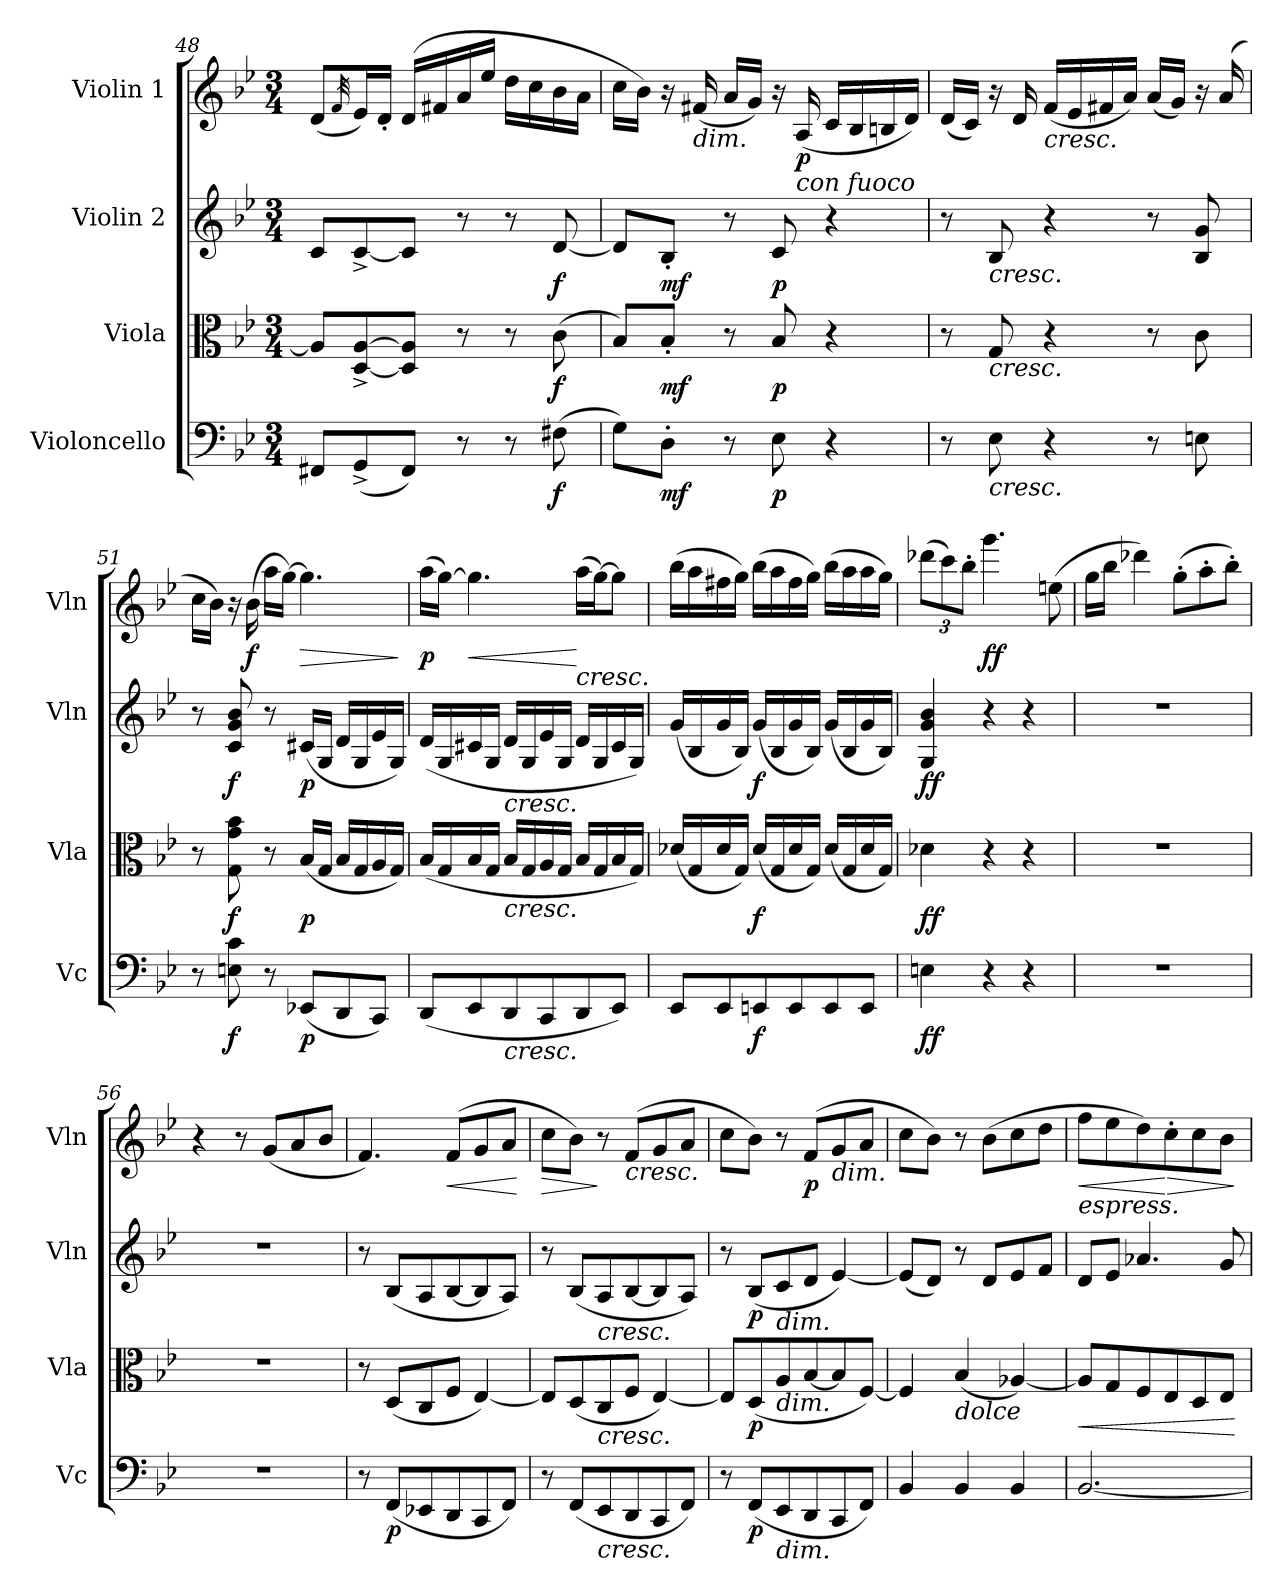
**kern	**dynam	**kern	**dynam	**kern	**dynam	**kern	**dynam
*part4	*part4	*part3	*part3	*part2	*part2	*part1	*part1
*staff4	*staff4	*staff3	*staff3	*staff2	*staff2	*staff1	*staff1
*I"Violoncello	*	*I"Viola	*	*I"Violin 2	*	*I"Violin 1	*
*I'Vc	*	*I'Vla	*	*I'Vln	*	*I'Vln	*
*clefF4	*	*clefC3	*	*clefG2	*	*clefG2	*
*k[b-e-]	*	*k[b-e-]	*	*k[b-e-]	*	*k[b-e-]	*
*M3/4	*	*M3/4	*	*M3/4	*	*M3/4	*
=48	=48	=48	=48	=48	=48	=48	=48
8FF#X/L	.	8A/L]	.	8c/L	.	(8d/L	.
.	.	.	.	.	.	32qf/	.
(8GG^>/	.	[8D/^> [8A/^>	.	[8c^>/	.	16e-/L)	.
.	.	.	.	.	.	16d'/JJ	.
8FF#/J)	.	8D/] 8A/]J	.	8c/J]	.	(16d/LL	.
.	.	.	.	.	.	16f#X/	.
8r	.	8r	.	8r	.	16a/	.
.	.	.	.	.	.	16ee-/JJ	.
8r	.	8r	.	8r	.	16dd\LL	.
.	.	.	.	.	.	16cc\	.
!	!LO:DY:b	!	!LO:DY:b	!	!LO:DY:b	!	!
(8F#X\	f	(8c\	f	[8d/	f	16b-\	.
.	.	.	.	.	.	16a\JJ	.
!!LO:PB:g=z
=49	=49	=49	=49	=49	=49	=49	=49
8G\L)	.	8B-/L)	.	8d/L]	.	16cc\LL	.
.	.	.	.	.	.	16b-\JJ)	.
!	!LO:DY:b	!	!LO:DY:b	!	!LO:DY:b	!	!
8D'\J	mf	8B-'/J	mf	8B-'/J	mf	16r	.
!	!	!	!	!	!	!LO:TX:b:i:t=dim.	!
.	.	.	.	.	.	(16f#X/	.
8r	.	8r	.	8r	.	16a/LL	.
.	.	.	.	.	.	16g/JJ)	.
!	!LO:DY:b	!	!LO:DY:b	!	!LO:DY:b	!	!
8E-\	p	8B-/	p	8c/	p	16r	.
!	!	!	!	!	!	!LO:TX:b:i:t=con fuoco	!
!	!	!	!	!	!	!	!LO:DY:b
.	.	.	.	.	.	(16A/	p
4r	.	4r	.	4r	.	16c/LL	.
.	.	.	.	.	.	16B-/	.
.	.	.	.	.	.	16Bn/	.
.	.	.	.	.	.	16d/JJ)	.
!!LO:LB:g=z
=50	=50	=50	=50	=50	=50	=50	=50
8r	.	8r	.	8r	.	(16d/LL	.
.	.	.	.	.	.	16c/JJ)	.
!	!	!	!	!LO:TX:b:i:t=cresc.	!	!	!
!	!	!LO:TX:b:i:t=cresc.	!	!	!	!	!
!LO:TX:b:i:t=cresc.	!	!	!	!	!	!	!
8E-\	.	8G/	.	8B-/	.	16r	.
.	.	.	.	.	.	16d/	.
!	!	!	!	!	!	!LO:TX:b:i:t=cresc.	!
4r	.	4r	.	4r	.	(16f/LL	.
.	.	.	.	.	.	16e-/	.
.	.	.	.	.	.	16f#X/	.
.	.	.	.	.	.	16a/JJ)	.
8r	.	8r	.	8r	.	(16a/LL	.
.	.	.	.	.	.	16g/JJ)	.
8En\	.	8c\	.	8B-/ 8g/	.	16r	.
.	.	.	.	.	.	(>16a/	.
=51	=51	=51	=51	=51	=51	=51	=51
8r	.	8r	.	8r	.	16cc\LL	.
.	.	.	.	.	.	16b-\JJ)	.
!	!LO:DY:b	!	!LO:DY:b	!	!LO:DY:b	!	!
8En\ 8c\	f	8G\ 8g\ 8b-\	f	8c/ 8g/ 8b-/	f	16r	.
!	!	!	!	!	!	!	!LO:DY:b
.	.	.	.	.	.	(16b-\	f
8r	.	8r	.	8r	.	16aa\LL	.
.	.	.	.	.	.	[16gg\JJ)	.
!	!LO:DY:b	!	!LO:DY:b	!	!LO:DY:b	!	!LO:HP:b
(8EE-X/L	p	(16B-/LL	p	(16c#X/LL	p	4.gg\]	>
.	.	16G/JJ	.	16G/JJ	.	.	.
8DD/	.	16B-/LL	.	16d/LL	.	.	.
.	.	16G/	.	16G/	.	.	.
8CC/J)	.	16A/	.	16e-/	.	.	.
.	.	16G/JJ)	.	16G/JJ)	.	.	.
.	.	.	.	.	.	.	]
=52	=52	=52	=52	=52	=52	=52	=52
!	!	!	!	!	!	!	!LO:DY:b
(8DD/L	.	(16B-/LL	.	(16d/LL	.	(16aa\LL	p
.	.	16G/	.	16G/	.	[16gg\JJ)	.
!	!	!	!	!	!	!	!LO:HP:b
8EE-/	.	16B-/	.	16c#X/	.	4.gg\]	<
.	.	16G/JJ	.	16G/JJ	.	.	.
!	!	!	!	!LO:TX:b:i:t=cresc.	!	!	!
!	!	!LO:TX:b:i:t=cresc.	!	!	!	!	!
!LO:TX:b:i:t=cresc.	!	!	!	!	!	!	!
8DD/	.	16B-/LL	.	16d/LL	.	.	.
.	.	16G/	.	16G/	.	.	.
8CC/	.	16A/	.	16e-/	.	.	.
.	.	16G/JJ	.	16G/JJ	.	.	.
!	!	!	!	!	!	!LO:TX:b:i:t=cresc.	!
8DD/	.	16B-/LL	.	16d/LL	.	(16aa\LL	[
.	.	16G/	.	16G/	.	[16gg\J)	.
8EE-/J)	.	16B-/	.	16c#/	.	8gg\J]	.
.	.	16G/JJ)	.	16G/JJ)	.	.	.
!!LO:LB:g=z
=53	=53	=53	=53	=53	=53	=53	=53
8EE-/L	.	(16d-X/LL	.	(16g/LL	.	(16bb-\LL	.
.	.	16G/	.	16B-/	.	16aa\	.
8EE-/	.	16d-/	.	16g/	.	16ff#X\	.
.	.	16G/JJ)	.	16B-/JJ)	.	16gg\JJ)	.
!	!LO:DY:b	!	!LO:DY:b	!	!LO:DY:b	!	!
8EEn/	f	(16d-/LL	f	(16g/LL	f	(16bb-\LL	.
.	.	16G/	.	16B-/	.	16aa\	.
8EE/	.	16d-/	.	16g/	.	16ff#\	.
.	.	16G/JJ)	.	16B-/JJ)	.	16gg\JJ)	.
8EE/	.	(16d-/LL	.	(16g/LL	.	(16bb-\LL	.
.	.	16G/	.	16B-/	.	16aa\	.
8EE/J	.	16d-/	.	16g/	.	16aa\	.
.	.	16G/JJ)	.	16B-/JJ)	.	16gg\JJ)	.
=54	=54	=54	=54	=54	=54	=54	=54
*	*	*	*	*	*	*Xbrackettup	*
!	!LO:DY:b	!	!LO:DY:b	!	!LO:DY:b	!	!
4En\	ff	4d-X\	ff	4G/ 4g/ 4b-/	ff	(12ddd-X\L	.
.	.	.	.	.	.	12ccc\)	.
.	.	.	.	.	.	12bb-'\J	.
!	!	!	!	!	!	!	!LO:DY:b
4r	.	4r	.	4r	.	4.ggg\	ff
4r	.	4r	.	4r	.	.	.
.	.	.	.	.	.	(8een\	.
=55	=55	=55	=55	=55	=55	=55	=55
2.r	.	2.r	.	2.r	.	16gg\LL	.
.	.	.	.	.	.	16bb-\JJ	.
.	.	.	.	.	.	4ddd-X\)	.
!	!	!	!	!	!	!	!LO:DY:b
!	!	!	!	!	!	!	!LO:DY:n=1:b
.	.	.	.	.	.	(8gg'\L	ff other-dynamics
.	.	.	.	.	.	8aa'\	.
.	.	.	.	.	.	8bb-'\J)	.
!!LO:LB:g=z
=56	=56	=56	=56	=56	=56	=56	=56
2.r	.	2.r	.	2.r	.	4r	.
.	.	.	.	.	.	8r	.
!	!	!	!	!	!	!	!LO:DY:b
!	!	!	!	!	!	!	!LO:DY:n=1:b
.	.	.	.	.	.	(8g/L	p other-dynamics
.	.	.	.	.	.	8a/	.
.	.	.	.	.	.	8b-/J	.
=57	=57	=57	=57	=57	=57	=57	=57
8r	.	8r	.	8r	.	4.f/)	.
!	!LO:DY:b	!	!LO:DY:b	!	!	!	!
!	!	!	!LO:DY:n=1:b	!	!LO:DY:b	!	!
!	!	!	!	!	!LO:DY:n=1:b	!	!
(8FF/L	p	(8D/L	p other-dynamics	(8B-/L	p other-dynamics	.	.
8EE-X/	.	8C/	.	8A/	.	.	.
!	!	!	!	!	!	!	!LO:HP:b
8DD/	.	8F/J	.	[8B-/	.	(>8f/L	<
8CC/	.	[4E-/)	.	8B-/]	.	8g/	.
8FF/J)	.	.	.	8A/J)	.	8a/J	.
.	.	.	.	.	.	.	[
=58	=58	=58	=58	=58	=58	=58	=58
!	!	!	!	!	!	!	!LO:HP:b
8r	.	8E-/L]	.	8r	.	8cc\L	>
(8FF/L	.	(8D/	.	(8B-/L	.	8b-\J)	.
!	!	!	!	!LO:TX:b:i:t=cresc.	!	!	!
!	!	!LO:TX:b:i:t=cresc.	!	!	!	!	!
!LO:TX:b:i:t=cresc.	!	!	!	!	!	!	!
8EE-/	.	8C/	.	8A/	.	8r	]
!	!	!	!	!	!	!LO:TX:b:i:t=cresc.	!
8DD/	.	8F/J	.	[8B-/	.	(>8f/L	.
8CC/	.	[4E-/)	.	8B-/]	.	8g/	.
8FF/J)	.	.	.	8A/J)	.	8a/J	.
=59	=59	=59	=59	=59	=59	=59	=59
8r	.	8E-/L]	.	8r	.	8cc\L	.
!	!LO:DY:b	!	!LO:DY:b	!	!LO:DY:b	!	!
(8FF/L	p	(8D/	p	(8B-/L	p	8b-\J)	.
!	!	!	!	!LO:TX:b:i:t=dim.	!	!	!
!	!	!LO:TX:b:i:t=dim.	!	!	!	!	!
!LO:TX:b:i:t=dim.	!	!	!	!	!	!	!
8EE-/	.	8A/	.	8c/	.	8r	.
!	!	!	!	!	!	!	!LO:DY:b
8DD/	.	[8B-/	.	8d/J	.	(>8f/L	p
!	!	!	!	!	!	!LO:TX:b:i:t=dim.	!
8CC/	.	8B-/]	.	[4e-/)	.	8g/	.
8FF/J)	.	[8F/J)	.	.	.	8a/J	.
=60	=60	=60	=60	=60	=60	=60	=60
4BB-/	.	4F/]	.	(8e-/L]	.	8cc\L	.
.	.	.	.	8d/J)	.	8b-\J)	.
!	!	!LO:TX:b:i:t=dolce	!	!	!	!	!
4BB-/	.	(4B-/	.	8r	.	8r	.
.	.	.	.	8d/L	.	(8b-\L	.
4BB-/	.	[4A-X/)	.	8e-/	.	8cc\	.
.	.	.	.	8f/J	.	8dd\J	.
=61	=61	=61	=61	=61	=61	=61	=61
*^	*	*	*	*	*	*	*
!	!	!	!	!	!	!	!LO:TX:b:i:t=espress.	!
!	!	!	!	!LO:HP:b	!	!	!	!LO:HP:b
*	*	*	*	*	*^	*	*	*
[2.BB-/	4.ryy	.	8A-/L]	<	8d/L	4.ryy	.	8ff\L	<
.	.	.	8G/	.	8e-/J	.	.	8ee-\	.
.	.	.	8F/	.	4.a-X/	.	.	8dd\)	.
!	!	!	!	!	!	!	!	!	!LO:HP:n=1:b
.	4.ryy	.	8E-/	.	.	4.ryy	.	8cc'\	[ >
.	.	.	8D/	.	.	.	.	8cc\	.
.	.	.	8E-/J	.	8g/	.	.	8b-\J	.
*v	*v	*	*	*	*v	*v	*	*	*
.	.	.	[	.	.	.	]
=	=	=	=	=	=	=	=
*-	*-	*-	*-	*-	*-	*-	*-
